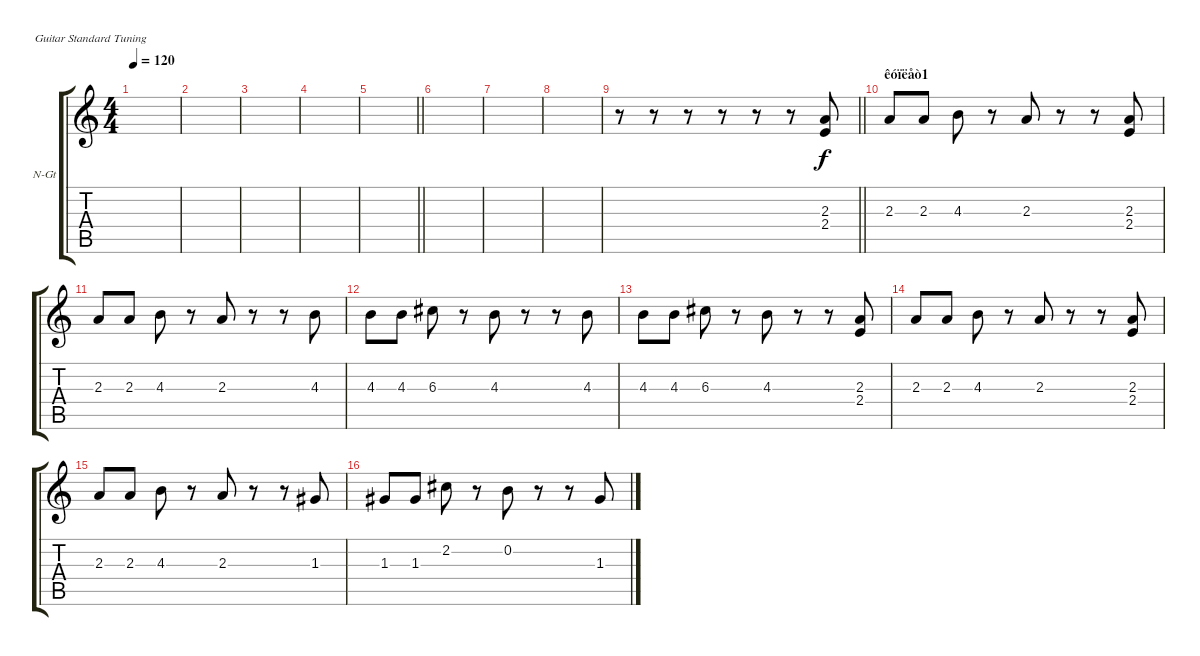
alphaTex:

\bracketExtendMode groupsimilarinstruments
\firstSystemTrackNameOrientation horizontal
\otherSystemsTrackNameOrientation horizontal
\track ("Nylon Guitar" "N-Gt") {instrument acousticguitarnylon}
\staff {score tabs}
\tuning (E4 B3 G3 D3 A2 E2)
\ts (4 4)
\tempo 120
\clef g2
\scale
0.333333
\ks c
|
\scale
0.333333 |
\scale
0.333333 |
\scale
0.333333 |
\scale
0.333333
\barLineRight lightlight
|
\scale
0.333333 |
\scale
0.333333 |
\scale
0.333333 |
\scale
0.333333
\barLineRight lightlight
r.8 r.8 r.8 r.8 r.8 r.8 (2.4 2.3).8 |
\section ("" "êóïëåò1")
\scale
0.333333 2.3.8 2.3.8 4.3.8 r.8 2.3.8 r.8 r.8 (2.3 2.4).8 |
\scale
0.333333 2.3.8 2.3.8 4.3.8 r.8 2.3.8 r.8 r.8 4.3.8 |
\scale
0.333333 4.3.8 4.3.8 6.3.8 r.8 4.3.8 r.8 r.8 4.3.8 |
\scale
0.333333 4.3.8 4.3.8 6.3.8 r.8 4.3.8 r.8 r.8 (2.3 2.4).8 |
\scale
0.333333 2.3.8 2.3.8 4.3.8 r.8 2.3.8 r.8 r.8 (2.3 2.4).8 |
\scale
0.333333 2.3.8 2.3.8 4.3.8 r.8 2.3.8 r.8 r.8 1.3.8 |
\scale
0.333333 1.3.8 1.3.8 2.2.8 r.8 0.2.8 r.8 r.8 1.3.8
